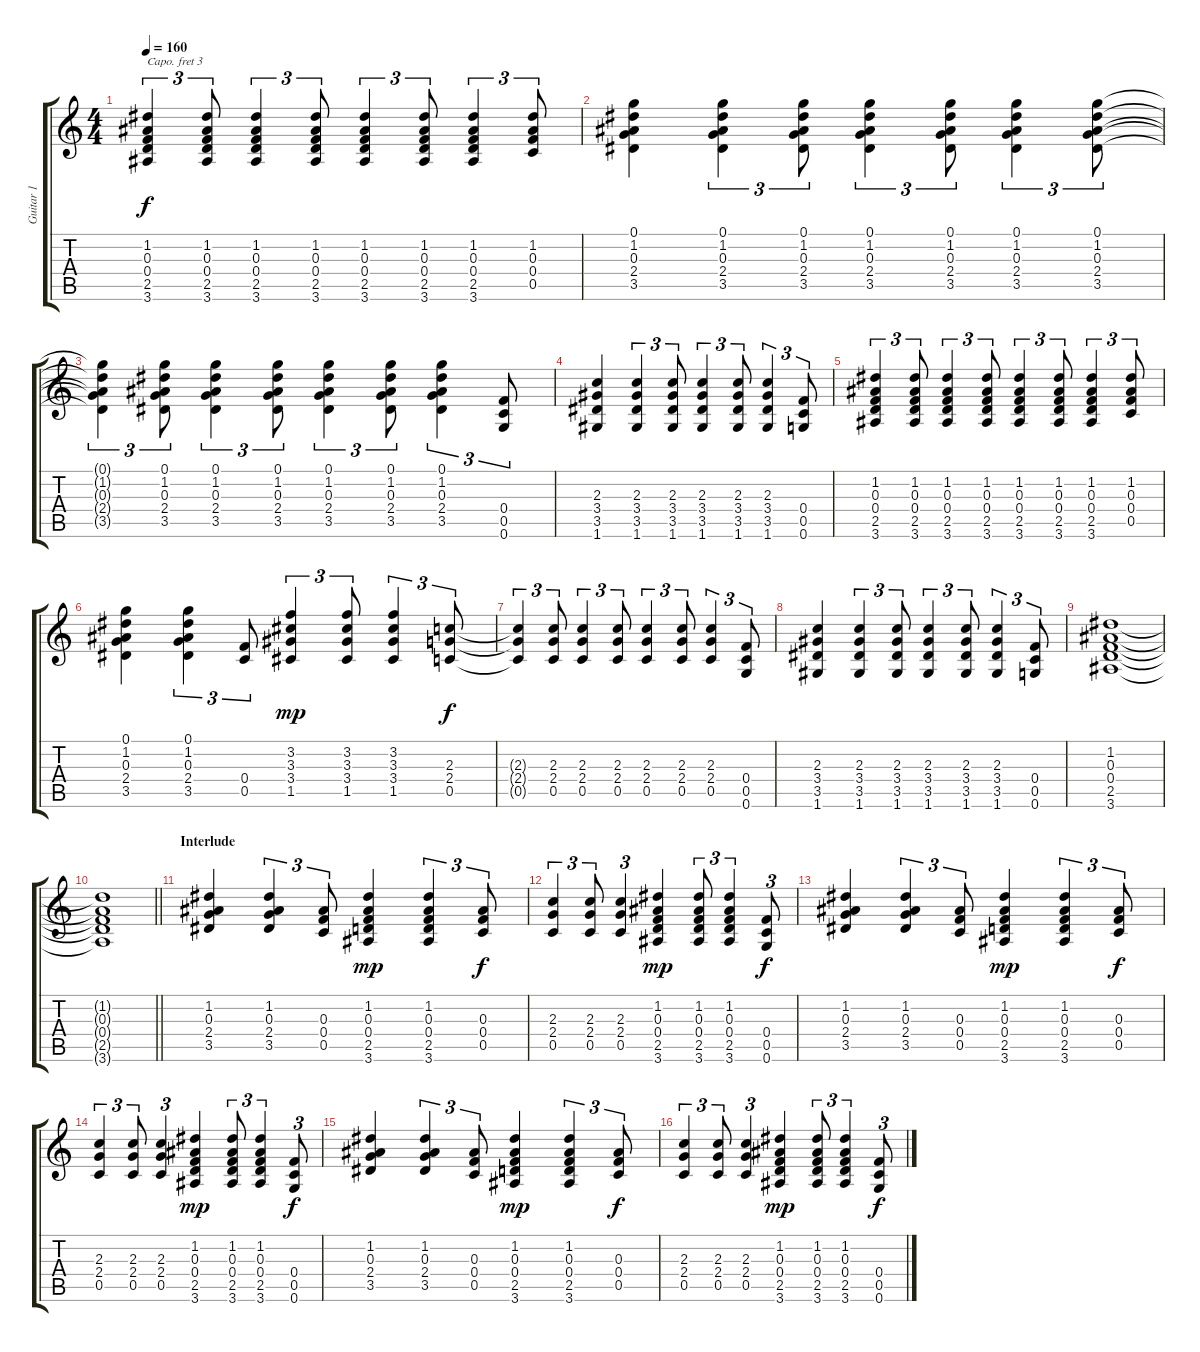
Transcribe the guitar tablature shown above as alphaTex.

\track ("Guitar 1" "Guitar 1") {instrument acousticguitarsteel}
\staff {score tabs}
\capo 3
\tuning (E4 B3 G3 D3 A2 E2) {hide}
\ts (4 4)
\tempo 160
\clef g2
\ks c
(1.2 0.3 0.4 2.5 3.6).4{tu (3 2) dy f} (1.2 0.3 0.4 2.5 3.6).8{tu (3 2)} (1.2 0.3 0.4 2.5 3.6).4{tu (3 2)} (1.2 0.3 0.4 2.5 3.6).8{tu (3 2)} (1.2 0.3 0.4 2.5 3.6).4{tu (3 2)} (1.2 0.3 0.4 2.5 3.6).8{tu (3 2)} (1.2 0.3 0.4 2.5 3.6).4{tu (3 2)} (1.2 0.3 0.4 0.5).8{tu (3 2)} |
(0.1 1.2 0.3 2.4 3.5).4 (0.1 1.2 0.3 2.4 3.5).4{tu (3 2)} (0.1 1.2 0.3 2.4 3.5).8{tu (3 2)} (0.1 1.2 0.3 2.4 3.5).4{tu (3 2)} (0.1 1.2 0.3 2.4 3.5).8{tu (3 2)} (0.1 1.2 0.3 2.4 3.5).4{tu (3 2)} (0.1 1.2 0.3 2.4 3.5).8{tu (3 2)} |
(0.1{t} 1.2{t} 0.3{t} 2.4{t} 3.5{t}).4{tu (3 2)} (0.1 1.2 0.3 2.4 3.5).8{tu (3 2)} (0.1 1.2 0.3 2.4 3.5).4{tu (3 2)} (0.1 1.2 0.3 2.4 3.5).8{tu (3 2)} (0.1 1.2 0.3 2.4 3.5).4{tu (3 2)} (0.1 1.2 0.3 2.4 3.5).8{tu (3 2)} (0.1 1.2 0.3 2.4 3.5).4{tu (3 2)} (0.4 0.5 0.6).8{tu (3 2)} |
(2.3 3.4 3.5 1.6).4 (2.3 3.4 3.5 1.6).4{tu (3 2)} (2.3 3.4 3.5 1.6).8{tu (3 2)} (2.3 3.4 3.5 1.6).4{tu (3 2)} (2.3 3.4 3.5 1.6).8{tu (3 2)} (2.3 3.4 3.5 1.6).4{tu (3 2)} (0.4 0.5 0.6).8{tu (3 2)} |
(1.2 0.3 0.4 2.5 3.6).4{tu (3 2)} (1.2 0.3 0.4 2.5 3.6).8{tu (3 2)} (1.2 0.3 0.4 2.5 3.6).4{tu (3 2)} (1.2 0.3 0.4 2.5 3.6).8{tu (3 2)} (1.2 0.3 0.4 2.5 3.6).4{tu (3 2)} (1.2 0.3 0.4 2.5 3.6).8{tu (3 2)} (1.2 0.3 0.4 2.5 3.6).4{tu (3 2)} (1.2 0.3 0.4 0.5).8{tu (3 2)} |
(0.1 1.2 0.3 2.4 3.5).4 (0.1 1.2 0.3 2.4 3.5).4{tu (3 2)} (0.4 0.5).8{tu (3 2)} (3.2 3.3 3.4 1.5).4{tu (3 2) dy mp} (3.2 3.3 3.4 1.5).8{tu (3 2)} (3.2 3.3 3.4 1.5).4{tu (3 2)} (2.3 2.4 0.5).8{tu (3 2) dy f} |
(2.3{t} 2.4{t} 0.5{t}).4{tu (3 2)} (2.3 2.4 0.5).8{tu (3 2)} (2.3 2.4 0.5).4{tu (3 2)} (2.3 2.4 0.5).8{tu (3 2)} (2.3 2.4 0.5).4{tu (3 2)} (2.3 2.4 0.5).8{tu (3 2)} (2.3 2.4 0.5).4{tu (3 2)} (0.4 0.5 0.6).8{tu (3 2)} |
(2.3 3.4 3.5 1.6).4 (2.3 3.4 3.5 1.6).4{tu (3 2)} (2.3 3.4 3.5 1.6).8{tu (3 2)} (2.3 3.4 3.5 1.6).4{tu (3 2)} (2.3 3.4 3.5 1.6).8{tu (3 2)} (2.3 3.4 3.5 1.6).4{tu (3 2)} (0.4 0.5 0.6).8{tu (3 2)} |
(1.2 0.3 0.4 2.5 3.6).1 |
\barLineRight lightlight
(1.2{t} 0.3{t} 0.4{t} 2.5{t} 3.6{t}).1 |
\section ("" "Interlude")
(1.2 0.3 2.4 3.5).4 (1.2 0.3 2.4 3.5).4{tu (3 2)} (0.3 0.4 0.5).8{tu (3 2)} (1.2 0.3 0.4 2.5 3.6).4{dy mp} (1.2 0.3 0.4 2.5 3.6).4{tu (3 2)} (0.3 0.4 0.5).8{tu (3 2) dy f} |
(2.3 2.4 0.5).4{tu (3 2)} (2.3 2.4 0.5).8{tu (3 2)} (2.3 2.4 0.5).4{tu (3 2)} (1.2 0.3 0.4 2.5 3.6).4{dy mp} (1.2 0.3 0.4 2.5 3.6).8{tu (3 2)} (1.2 0.3 0.4 2.5 3.6).4{tu (3 2)} (0.4 0.5 0.6).8{tu (3 2) dy f} |
(1.2 0.3 2.4 3.5).4 (1.2 0.3 2.4 3.5).4{tu (3 2)} (0.3 0.4 0.5).8{tu (3 2)} (1.2 0.3 0.4 2.5 3.6).4{dy mp} (1.2 0.3 0.4 2.5 3.6).4{tu (3 2)} (0.3 0.4 0.5).8{tu (3 2) dy f} |
(2.3 2.4 0.5).4{tu (3 2)} (2.3 2.4 0.5).8{tu (3 2)} (2.3 2.4 0.5).4{tu (3 2)} (1.2 0.3 0.4 2.5 3.6).4{dy mp} (1.2 0.3 0.4 2.5 3.6).8{tu (3 2)} (1.2 0.3 0.4 2.5 3.6).4{tu (3 2)} (0.4 0.5 0.6).8{tu (3 2) dy f} |
(1.2 0.3 2.4 3.5).4 (1.2 0.3 2.4 3.5).4{tu (3 2)} (0.3 0.4 0.5).8{tu (3 2)} (1.2 0.3 0.4 2.5 3.6).4{dy mp} (1.2 0.3 0.4 2.5 3.6).4{tu (3 2)} (0.3 0.4 0.5).8{tu (3 2) dy f} |
(2.3 2.4 0.5).4{tu (3 2)} (2.3 2.4 0.5).8{tu (3 2)} (2.3 2.4 0.5).4{tu (3 2)} (1.2 0.3 0.4 2.5 3.6).4{dy mp} (1.2 0.3 0.4 2.5 3.6).8{tu (3 2)} (1.2 0.3 0.4 2.5 3.6).4{tu (3 2)} (0.4 0.5 0.6).8{tu (3 2) dy f}
